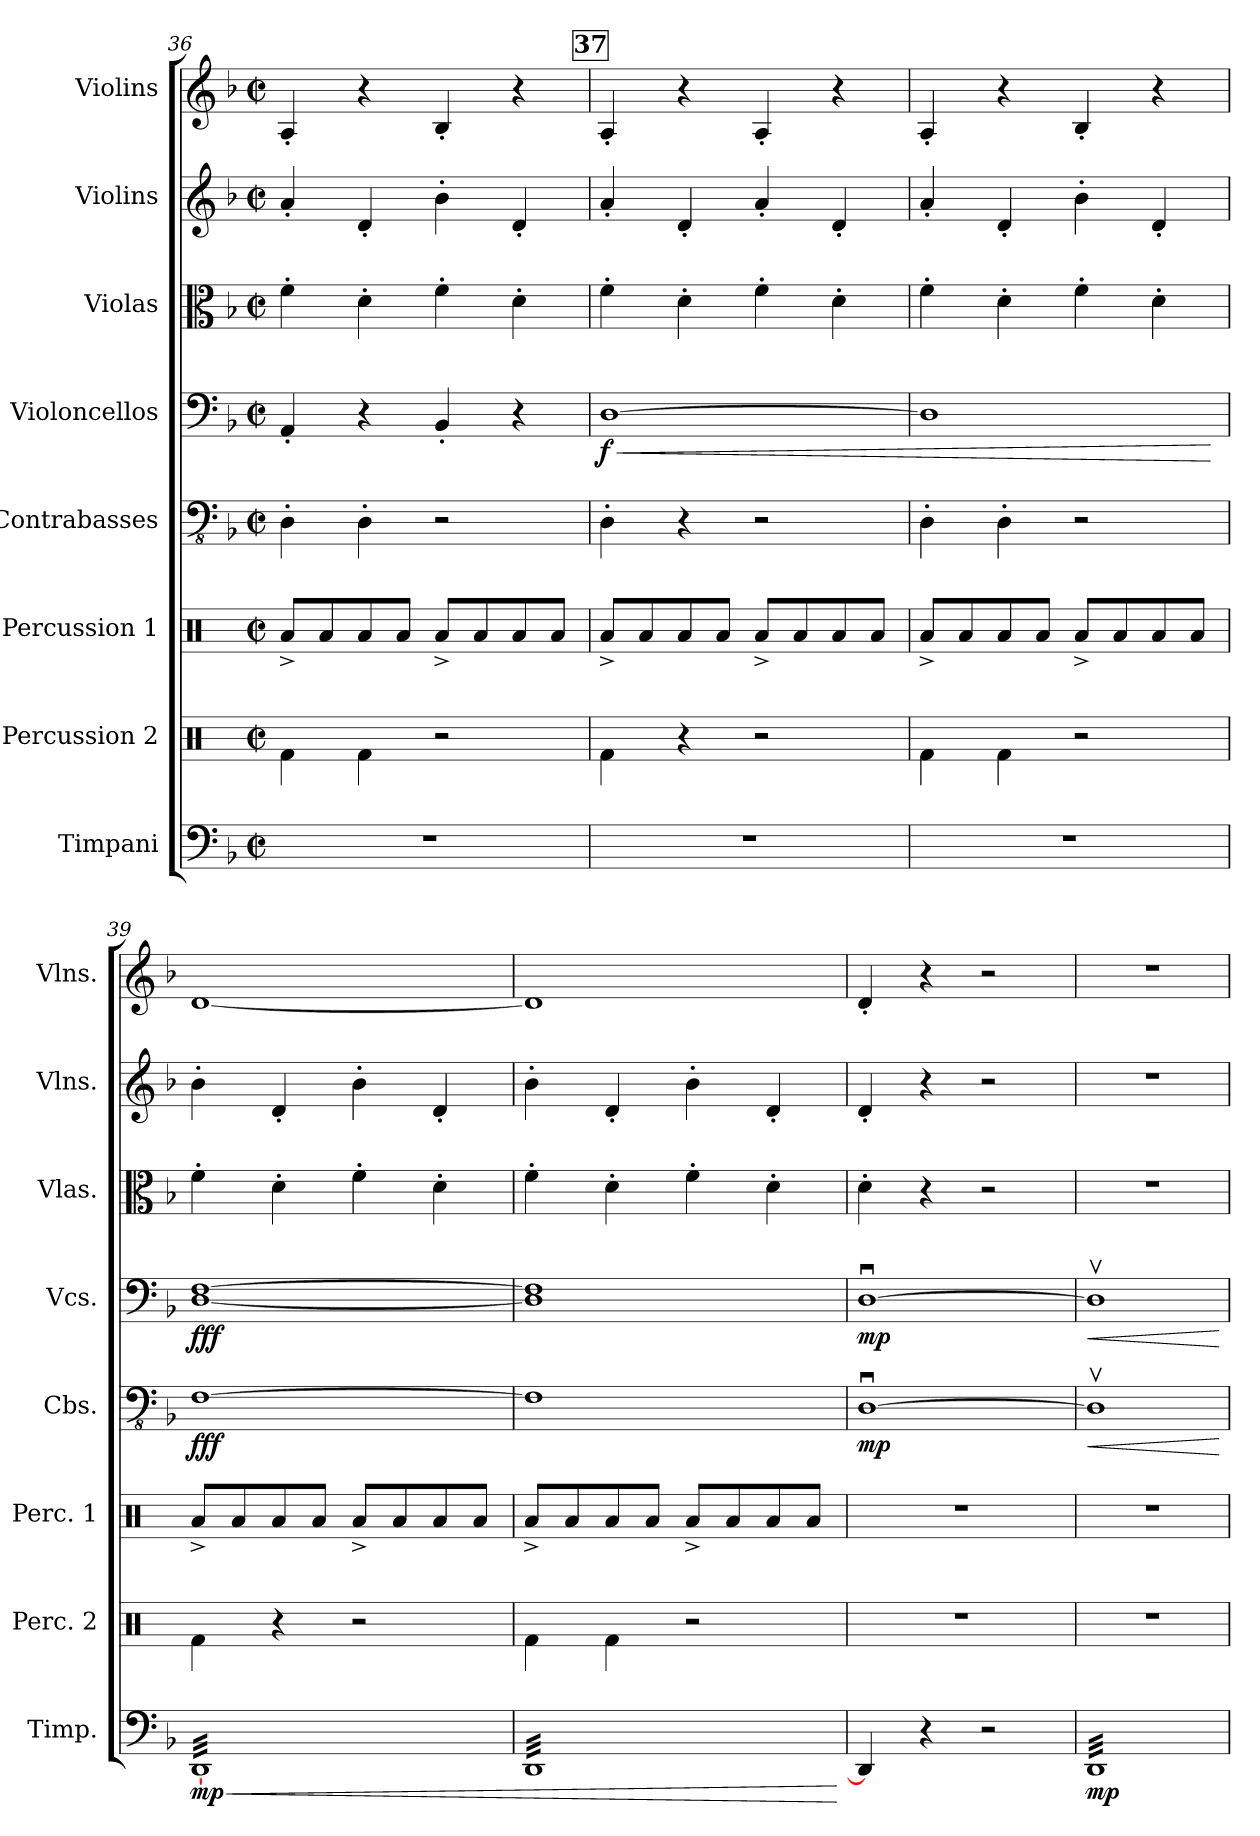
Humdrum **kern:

**kern	**dynam	**kern	**kern	**kern	**dynam	**kern	**dynam	**kern	**kern	**kern
*part8	*part8	*part7	*part6	*part5	*part5	*part4	*part4	*part3	*part2	*part1
*staff8	*staff8	*staff7	*staff6	*staff5	*staff5	*staff4	*staff4	*staff3	*staff2	*staff1
*I"Timpani	*	*I"Percussion 2	*I"Percussion 1	*I"Contrabasses	*	*I"Violoncellos	*	*I"Violas	*I"Violins	*I"Violins
*I'Timp.	*	*I'Perc. 2	*I'Perc. 1	*I'Cbs.	*	*I'Vcs.	*	*I'Vlas.	*I'Vlns.	*I'Vlns.
*clefF4	*	*clefX	*clefX	*clefFv4	*	*clefF4	*	*clefC3	*clefG2	*clefG2
*k[b-]	*	*k[]	*k[]	*k[b-]	*	*k[b-]	*	*k[b-]	*k[b-]	*k[b-]
*M2/2	*	*M2/2	*M2/2	*M2/2	*	*M2/2	*	*M2/2	*M2/2	*M2/2
*met(c|)	*	*met(c|)	*met(c|)	*met(c|)	*	*met(c|)	*	*met(c|)	*met(c|)	*met(c|)
=36	=36	=36	=36	=36	=36	=36	=36	=36	=36	=36
1r	.	4Rf\	8Ra^/L	4DD'\	.	4AA'/	.	4f'\	4a'/	4A'/
.	.	.	8Ra/	.	.	.	.	.	.	.
.	.	4Rf\	8Ra/	4DD'\	.	4r	.	4d'\	4d'/	4r
.	.	.	8Ra/J	.	.	.	.	.	.	.
.	.	2r	8Ra^/L	2r	.	4BB-'/	.	4f'\	4b-'\	4B-'/
.	.	.	8Ra/	.	.	.	.	.	.	.
.	.	.	8Ra/	.	.	4r	.	4d'\	4d'/	4r
.	.	.	8Ra/J	.	.	.	.	.	.	.
!!LO:REH:place=s1:a:B:fs=14:t=37
=37	=37	=37	=37	=37	=37	=37	=37	=37	=37	=37
!	!	!	!	!	!	!	!LO:HP:b	!	!	!
!	!	!	!	!	!	!	!LO:DY:n=1:b	!	!	!
1r	.	4Rf\	8Ra^/L	4DD'\	.	[1D	< f	4f'\	4a'/	4A'/
.	.	.	8Ra/	.	.	.	.	.	.	.
.	.	4r	8Ra/	4r	.	.	.	4d'\	4d'/	4r
.	.	.	8Ra/J	.	.	.	.	.	.	.
.	.	2r	8Ra^/L	2r	.	.	.	4f'\	4a'/	4A'/
.	.	.	8Ra/	.	.	.	.	.	.	.
.	.	.	8Ra/	.	.	.	.	4d'\	4d'/	4r
.	.	.	8Ra/J	.	.	.	.	.	.	.
!!LO:LB:g=z
=38	=38	=38	=38	=38	=38	=38	=38	=38	=38	=38
1r	.	4Rf\	8Ra^/L	4DD'\	.	1D]	.	4f'\	4a'/	4A'/
.	.	.	8Ra/	.	.	.	.	.	.	.
.	.	4Rf\	8Ra/	4DD'\	.	.	.	4d'\	4d'/	4r
.	.	.	8Ra/J	.	.	.	.	.	.	.
.	.	2r	8Ra^/L	2r	.	.	.	4f'\	4b-'\	4B-'/
.	.	.	8Ra/	.	.	.	.	.	.	.
.	.	.	8Ra/	.	.	.	.	4d'\	4d'/	4r
.	.	.	8Ra/J	.	.	.	.	.	.	.
.	.	.	.	.	.	.	[	.	.	.
=39	=39	=39	=39	=39	=39	=39	=39	=39	=39	=39
!	!LO:HP:b	!	!	!	!	!	!	!	!	!
!	!LO:DY:n=1:b	!	!	!	!LO:DY:b	!	!LO:DY:b	!	!	!
*tremolo	*	*	*	*	*	*	*	*	*	*
[32DDLLL	< mp	4Rf\	8Ra^/L	[1FF	fff	[1D [1F	fff	4f'\	4b-'\	[1d
32DD	.	.	.	.	.	.	.	.	.	.
32DD	.	.	.	.	.	.	.	.	.	.
32DD	.	.	.	.	.	.	.	.	.	.
32DD	.	.	8Ra/	.	.	.	.	.	.	.
32DD	.	.	.	.	.	.	.	.	.	.
32DD	.	.	.	.	.	.	.	.	.	.
32DD	.	.	.	.	.	.	.	.	.	.
32DD	.	4r	8Ra/	.	.	.	.	4d'\	4d'/	.
32DD	.	.	.	.	.	.	.	.	.	.
32DD	.	.	.	.	.	.	.	.	.	.
32DD	.	.	.	.	.	.	.	.	.	.
32DD	.	.	8Ra/J	.	.	.	.	.	.	.
32DD	.	.	.	.	.	.	.	.	.	.
32DD	.	.	.	.	.	.	.	.	.	.
32DD	.	.	.	.	.	.	.	.	.	.
32DD	.	2r	8Ra^/L	.	.	.	.	4f'\	4b-'\	.
32DD	.	.	.	.	.	.	.	.	.	.
32DD	.	.	.	.	.	.	.	.	.	.
32DD	.	.	.	.	.	.	.	.	.	.
32DD	.	.	8Ra/	.	.	.	.	.	.	.
32DD	.	.	.	.	.	.	.	.	.	.
32DD	.	.	.	.	.	.	.	.	.	.
32DD	.	.	.	.	.	.	.	.	.	.
32DD	.	.	8Ra/	.	.	.	.	4d'\	4d'/	.
32DD	.	.	.	.	.	.	.	.	.	.
32DD	.	.	.	.	.	.	.	.	.	.
32DD	.	.	.	.	.	.	.	.	.	.
32DD	.	.	8Ra/J	.	.	.	.	.	.	.
32DD	.	.	.	.	.	.	.	.	.	.
32DD	.	.	.	.	.	.	.	.	.	.
32DDJJJ	.	.	.	.	.	.	.	.	.	.
=40	=40	=40	=40	=40	=40	=40	=40	=40	=40	=40
32DDLLL	.	4Rf\	8Ra^/L	1FF]	.	1D] 1F]	.	4f'\	4b-'\	1d]
32DD	.	.	.	.	.	.	.	.	.	.
32DD	.	.	.	.	.	.	.	.	.	.
32DD	.	.	.	.	.	.	.	.	.	.
32DD	.	.	8Ra/	.	.	.	.	.	.	.
32DD	.	.	.	.	.	.	.	.	.	.
32DD	.	.	.	.	.	.	.	.	.	.
32DD	.	.	.	.	.	.	.	.	.	.
32DD	.	4Rf\	8Ra/	.	.	.	.	4d'\	4d'/	.
32DD	.	.	.	.	.	.	.	.	.	.
32DD	.	.	.	.	.	.	.	.	.	.
32DD	.	.	.	.	.	.	.	.	.	.
32DD	.	.	8Ra/J	.	.	.	.	.	.	.
32DD	.	.	.	.	.	.	.	.	.	.
32DD	.	.	.	.	.	.	.	.	.	.
32DD	.	.	.	.	.	.	.	.	.	.
32DD	.	2r	8Ra^/L	.	.	.	.	4f'\	4b-'\	.
32DD	.	.	.	.	.	.	.	.	.	.
32DD	.	.	.	.	.	.	.	.	.	.
32DD	.	.	.	.	.	.	.	.	.	.
32DD	.	.	8Ra/	.	.	.	.	.	.	.
32DD	.	.	.	.	.	.	.	.	.	.
32DD	.	.	.	.	.	.	.	.	.	.
32DD	.	.	.	.	.	.	.	.	.	.
32DD	.	.	8Ra/	.	.	.	.	4d'\	4d'/	.
32DD	.	.	.	.	.	.	.	.	.	.
32DD	.	.	.	.	.	.	.	.	.	.
32DD	.	.	.	.	.	.	.	.	.	.
32DD	.	.	8Ra/J	.	.	.	.	.	.	.
32DD	.	.	.	.	.	.	.	.	.	.
32DD	.	.	.	.	.	.	.	.	.	.
32DDJJJ	.	.	.	.	.	.	.	.	.	.
*Xtremolo	*	*	*	*	*	*	*	*	*	*
.	[	.	.	.	.	.	.	.	.	.
=41	=41	=41	=41	=41	=41	=41	=41	=41	=41	=41
!	!	!	!	!	!LO:DY:b	!	!LO:DY:b	!	!	!
4DD/]	.	1r	1r	[1DDu	mp	[1Du	mp	4d'\	4d'/	4d'/
4r	.	.	.	.	.	.	.	4r	4r	4r
2r	.	.	.	.	.	.	.	2r	2r	2r
=42	=42	=42	=42	=42	=42	=42	=42	=42	=42	=42
!	!LO:DY:b	!	!	!	!LO:HP:b	!	!LO:HP:b	!	!	!
*tremolo	*	*	*	*	*	*	*	*	*	*
32DDLLL	mp	1r	1r	1DDv]	<	1Dv]	<	1r	1r	1r
32DD	.	.	.	.	.	.	.	.	.	.
32DD	.	.	.	.	.	.	.	.	.	.
32DD	.	.	.	.	.	.	.	.	.	.
32DD	.	.	.	.	.	.	.	.	.	.
32DD	.	.	.	.	.	.	.	.	.	.
32DD	.	.	.	.	.	.	.	.	.	.
32DD	.	.	.	.	.	.	.	.	.	.
32DD	.	.	.	.	.	.	.	.	.	.
32DD	.	.	.	.	.	.	.	.	.	.
32DD	.	.	.	.	.	.	.	.	.	.
32DD	.	.	.	.	.	.	.	.	.	.
32DD	.	.	.	.	.	.	.	.	.	.
32DD	.	.	.	.	.	.	.	.	.	.
32DD	.	.	.	.	.	.	.	.	.	.
32DD	.	.	.	.	.	.	.	.	.	.
32DD	.	.	.	.	.	.	.	.	.	.
32DD	.	.	.	.	.	.	.	.	.	.
32DD	.	.	.	.	.	.	.	.	.	.
32DD	.	.	.	.	.	.	.	.	.	.
32DD	.	.	.	.	.	.	.	.	.	.
32DD	.	.	.	.	.	.	.	.	.	.
32DD	.	.	.	.	.	.	.	.	.	.
32DD	.	.	.	.	.	.	.	.	.	.
32DD	.	.	.	.	.	.	.	.	.	.
32DD	.	.	.	.	.	.	.	.	.	.
32DD	.	.	.	.	.	.	.	.	.	.
32DD	.	.	.	.	.	.	.	.	.	.
32DD	.	.	.	.	.	.	.	.	.	.
32DD	.	.	.	.	.	.	.	.	.	.
32DD	.	.	.	.	.	.	.	.	.	.
32DDJJJ	.	.	.	.	.	.	.	.	.	.
*Xtremolo	*	*	*	*	*	*	*	*	*	*
.	.	.	.	.	[	.	[	.	.	.
=	=	=	=	=	=	=	=	=	=	=
*-	*-	*-	*-	*-	*-	*-	*-	*-	*-	*-
